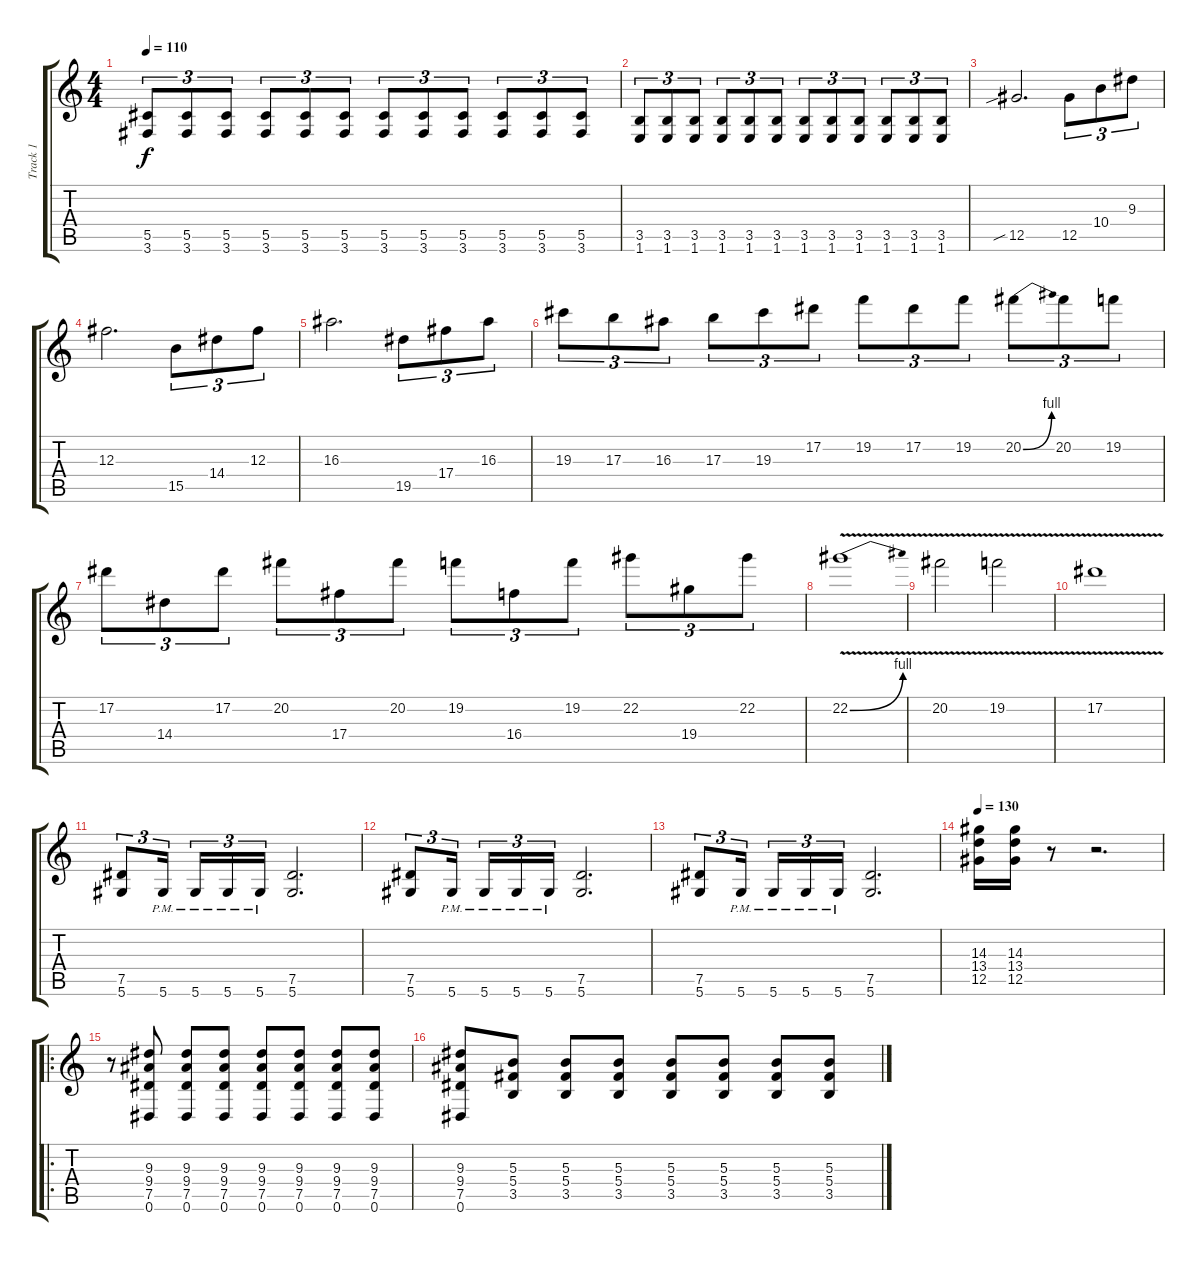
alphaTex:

\track ("Track 1" "Track 1") {mute instrument distortionguitar}
\staff {score tabs}
\tuning (Eb4 Bb3 Gb3 Db3 Ab2 Eb2) {hide}
\ts (4 4)
\tempo 110
\clef g2
\ks c
(5.5 3.6).8{tu (3 2) dy f} (5.5 3.6).8{tu (3 2)} (5.5 3.6).8{tu (3 2)} (5.5 3.6).8{tu (3 2)} (5.5 3.6).8{tu (3 2)} (5.5 3.6).8{tu (3 2)} (5.5 3.6).8{tu (3 2)} (5.5 3.6).8{tu (3 2)} (5.5 3.6).8{tu (3 2)} (5.5 3.6).8{tu (3 2)} (5.5 3.6).8{tu (3 2)} (5.5 3.6).8{tu (3 2)} |
(3.5 1.6).8{tu (3 2)} (3.5 1.6).8{tu (3 2)} (3.5 1.6).8{tu (3 2)} (3.5 1.6).8{tu (3 2)} (3.5 1.6).8{tu (3 2)} (3.5 1.6).8{tu (3 2)} (3.5 1.6).8{tu (3 2)} (3.5 1.6).8{tu (3 2)} (3.5 1.6).8{tu (3 2)} (3.5 1.6).8{tu (3 2)} (3.5 1.6).8{tu (3 2)} (3.5 1.6).8{tu (3 2)} |
12.5{sib}.2{d} 12.5.8{tu (3 2)} 10.4.8{tu (3 2)} 9.3.8{tu (3 2)} |
12.3.2{d} 15.5.8{tu (3 2)} 14.4.8{tu (3 2)} 12.3.8{tu (3 2)} |
16.3.2{d} 19.5.8{tu (3 2)} 17.4.8{tu (3 2)} 16.3.8{tu (3 2)} |
19.3.8{tu (3 2)} 17.3.8{tu (3 2)} 16.3.8{tu (3 2)} 17.3.8{tu (3 2)} 19.3.8{tu (3 2)} 17.2.8{tu (3 2)} 19.2.8{tu (3 2)} 17.2.8{tu (3 2)} 19.2.8{tu (3 2)} 20.2{be (bend 0 0 60 4)}.8{tu (3 2)} 20.2.8{tu (3 2)} 19.2.8{tu (3 2)} |
17.2.8{tu (3 2)} 14.4.8{tu (3 2)} 17.2.8{tu (3 2)} 20.2.8{tu (3 2)} 17.4.8{tu (3 2)} 20.2.8{tu (3 2)} 19.2.8{tu (3 2)} 16.4.8{tu (3 2)} 19.2.8{tu (3 2)} 22.2.8{tu (3 2)} 19.4.8{tu (3 2)} 22.2.8{tu (3 2)} |
22.2{be (bend 0 0 60 4) v}.1 |
20.2{v}.2 19.2{v}.2 |
17.2{v}.1 |
(7.5 5.6).8{tu (3 2)} 5.6{pm}.16{tu (3 2) beam splitsecondary} 5.6{pm}.16{tu (3 2)} 5.6{pm}.16{tu (3 2)} 5.6{pm}.16{tu (3 2)} (7.5 5.6).2{d} |
(7.5 5.6).8{tu (3 2)} 5.6{pm}.16{tu (3 2) beam splitsecondary} 5.6{pm}.16{tu (3 2)} 5.6{pm}.16{tu (3 2)} 5.6{pm}.16{tu (3 2)} (7.5 5.6).2{d} |
(7.5 5.6).8{tu (3 2)} 5.6{pm}.16{tu (3 2) beam splitsecondary} 5.6{pm}.16{tu (3 2)} 5.6{pm}.16{tu (3 2)} 5.6{pm}.16{tu (3 2)} (7.5 5.6).2{d} |
\tempo 130
(14.3 13.4 12.5).16 (14.3 13.4 12.5).16 r.8 r.2{d} |
\ro
r.8 (9.3 9.4 7.5 0.6).8 (9.3 9.4 7.5 0.6).8 (9.3 9.4 7.5 0.6).8 (9.3 9.4 7.5 0.6).8 (9.3 9.4 7.5 0.6).8 (9.3 9.4 7.5 0.6).8 (9.3 9.4 7.5 0.6).8 |
(9.3 9.4 7.5 0.6).8 (5.3 5.4 3.5).8 (5.3 5.4 3.5).8 (5.3 5.4 3.5).8 (5.3 5.4 3.5).8 (5.3 5.4 3.5).8 (5.3 5.4 3.5).8 (5.3 5.4 3.5).8
